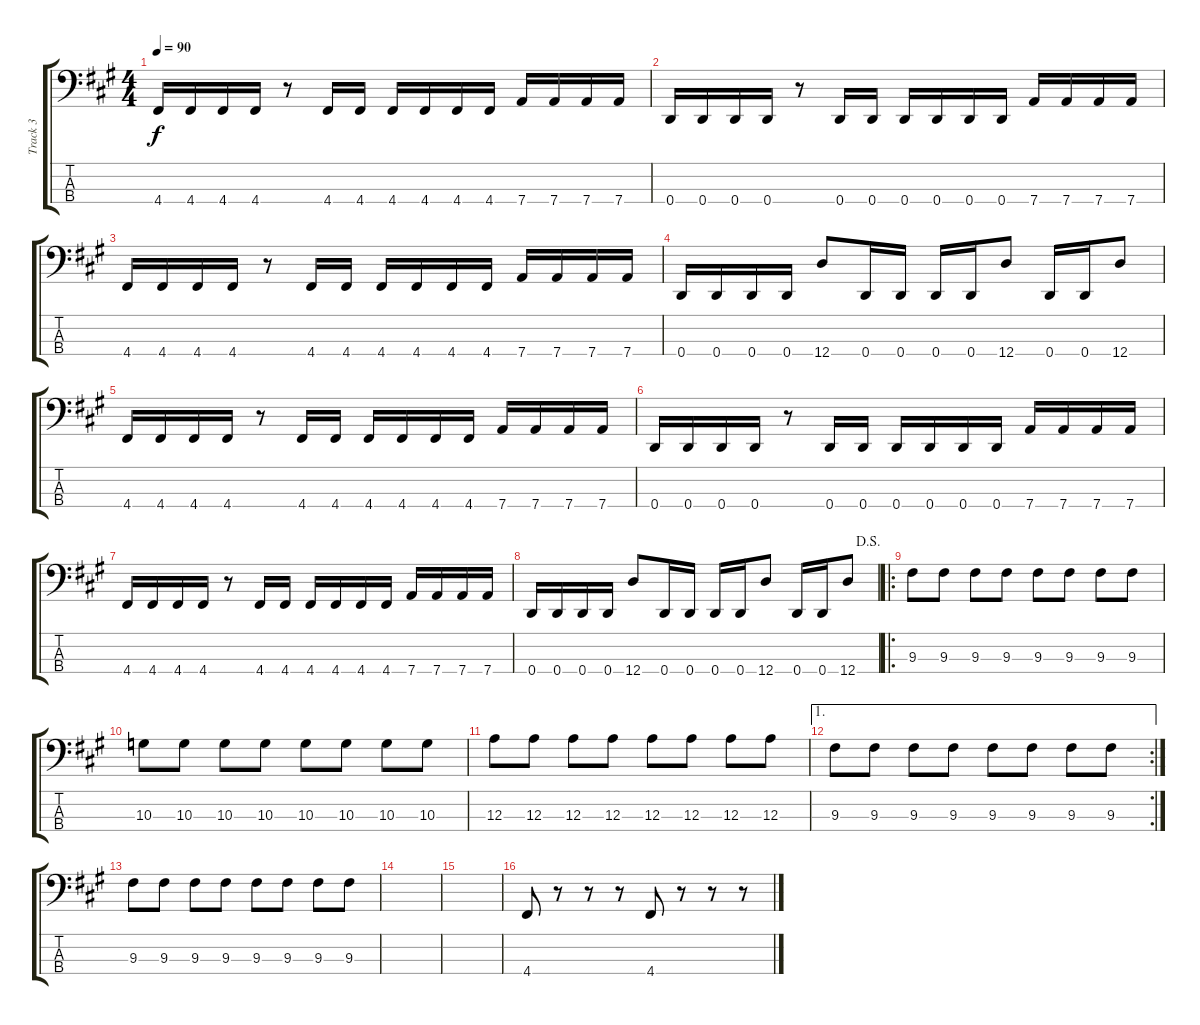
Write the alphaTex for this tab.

\track ("Track 3" "Track 3") {instrument electricbassfinger}
\staff {score tabs}
\tuning (G2 D2 A1 D1) {hide}
\ts (4 4)
\tempo 90
\clef f4
\ks f#minor
4.4.16{dy f} 4.4.16 4.4.16 4.4.16 r.8 4.4.16 4.4.16 4.4.16 4.4.16 4.4.16 4.4.16 7.4.16 7.4.16 7.4.16 7.4.16 |
0.4.16 0.4.16 0.4.16 0.4.16 r.8 0.4.16 0.4.16 0.4.16 0.4.16 0.4.16 0.4.16 7.4.16 7.4.16 7.4.16 7.4.16 |
4.4.16 4.4.16 4.4.16 4.4.16 r.8 4.4.16 4.4.16 4.4.16 4.4.16 4.4.16 4.4.16 7.4.16 7.4.16 7.4.16 7.4.16 |
0.4.16 0.4.16 0.4.16 0.4.16 12.4.8 0.4.16 0.4.16 0.4.16 0.4.16 12.4.8 0.4.16 0.4.16 12.4.8 |
4.4.16 4.4.16 4.4.16 4.4.16 r.8 4.4.16 4.4.16 4.4.16 4.4.16 4.4.16 4.4.16 7.4.16 7.4.16 7.4.16 7.4.16 |
0.4.16 0.4.16 0.4.16 0.4.16 r.8 0.4.16 0.4.16 0.4.16 0.4.16 0.4.16 0.4.16 7.4.16 7.4.16 7.4.16 7.4.16 |
4.4.16 4.4.16 4.4.16 4.4.16 r.8 4.4.16 4.4.16 4.4.16 4.4.16 4.4.16 4.4.16 7.4.16 7.4.16 7.4.16 7.4.16 |
\jump dalsegno
0.4.16 0.4.16 0.4.16 0.4.16 12.4.8 0.4.16 0.4.16 0.4.16 0.4.16 12.4.8 0.4.16 0.4.16 12.4.8 |
\ro
9.3.8 9.3.8 9.3.8 9.3.8 9.3.8 9.3.8 9.3.8 9.3.8 |
10.3.8 10.3.8 10.3.8 10.3.8 10.3.8 10.3.8 10.3.8 10.3.8 |
12.3.8 12.3.8 12.3.8 12.3.8 12.3.8 12.3.8 12.3.8 12.3.8 |
\ae 1
\rc 2
9.3.8 9.3.8 9.3.8 9.3.8 9.3.8 9.3.8 9.3.8 9.3.8 |
9.3.8 9.3.8 9.3.8 9.3.8 9.3.8 9.3.8 9.3.8 9.3.8 |
|
|
4.4.8 r.8 r.8 r.8 4.4.8 r.8 r.8 r.8
